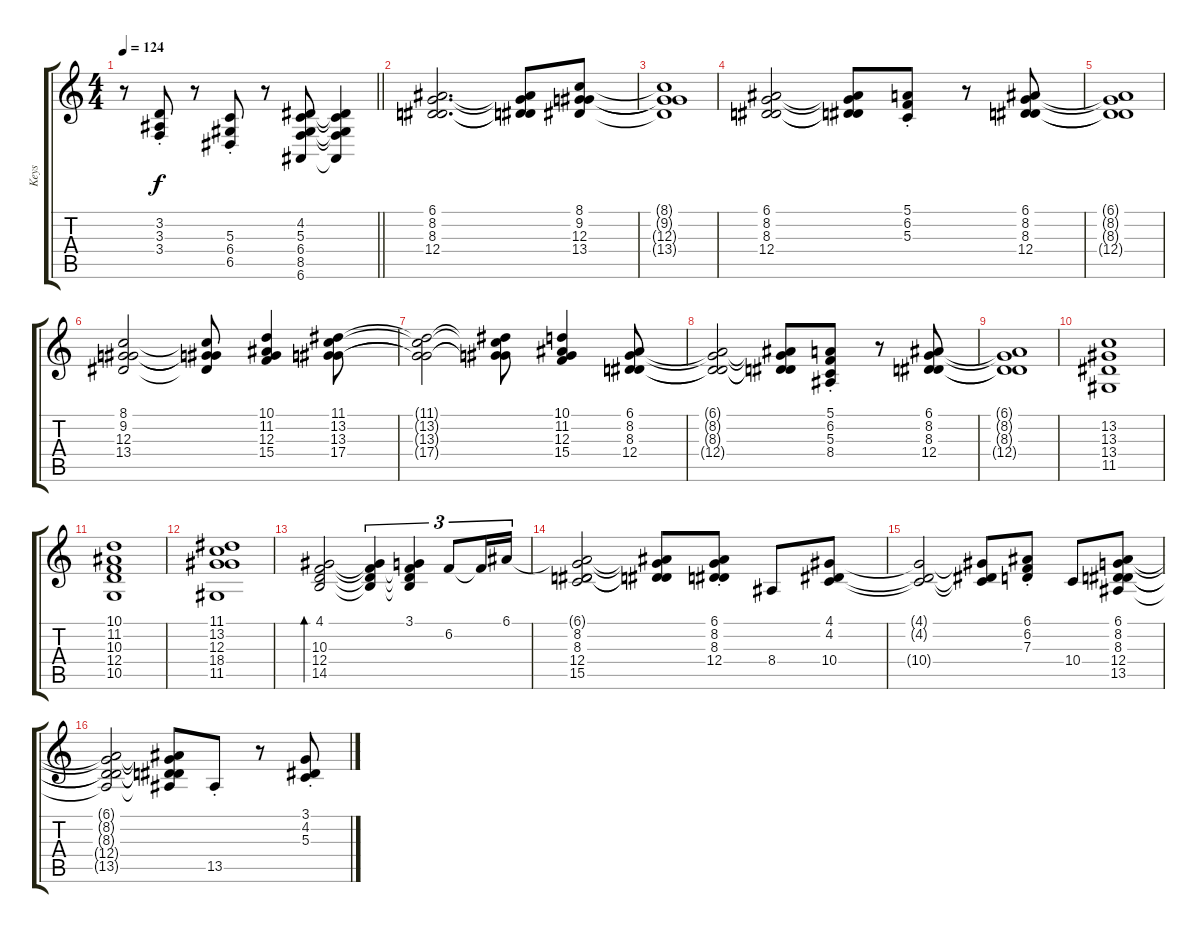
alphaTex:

\track ("Keys" "Keys") {instrument electricpiano1}
\staff {score tabs}
\tuning (E4 B3 G3 D3 A2 E2) {hide}
\ts (4 4)
\tempo 124
\clef g2
\barLineRight lightlight
\ks c
r.8{dy f} (3.2{st} 3.3{st} 3.4{st}).8 r.8 (5.3{st} 6.4{st} 6.5{st}).8 r.8 (4.2 5.3 6.4 8.5 6.6).8 (4.2{t} 5.3{t} 6.4{t} 8.5{t} 6.6{t}).4 |
(6.1 8.2 8.3 12.4).2{d} (6.1{t} 8.2{t} 8.3{t} 12.4{t}).8 (8.1 9.2 12.3 13.4).8 |
(8.1{t} 9.2{t} 12.3{t} 13.4{t}).1 |
(6.1 8.2 8.3 12.4).2 (6.1{t} 8.2{t} 8.3{t} 12.4{t}).8 (5.1{st} 6.2{st} 5.3{st}).8 r.8 (6.1 8.2 8.3 12.4).8 |
(6.1{t} 8.2{t} 8.3{t} 12.4{t}).1 |
(8.1 9.2 12.3 13.4).2 (8.1{t} 9.2{t} 12.3{t} 13.4{t}).8 (10.1 11.2 12.3 15.4).4 (11.1 13.2 13.3 17.4).8 |
(11.1{t} 13.2{t} 13.3{t} 17.4{t}).2 (11.1{t} 13.2{t} 13.3{t} 17.4{t}).8 (10.1 11.2 12.3 15.4).4 (6.1 8.2 8.3 12.4).8 |
(6.1{t} 8.2{t} 8.3{t} 12.4{t}).2 (6.1{t} 8.2{t} 8.3{t} 12.4{t}).8 (5.1{st} 6.2{st} 5.3{st} 8.4{st}).8 r.8 (6.1 8.2 8.3 12.4).8 |
(6.1{t} 8.2{t} 8.3{t} 12.4{t}).1 |
(13.2 13.3 13.4 11.5).1 |
(10.1 11.2 10.3 12.4 10.5).1 |
(11.1 13.2 12.3 18.4 11.5).1 |
(4.1 10.3 12.4 14.5).2{bd 120} (4.1{t} 10.3{t} 12.4{t} 14.5{t}).4{tu (3 2)} (3.1 10.3{t} 12.4{t} 14.5{t}).4{tu (3 2)} 6.2.8{tu (3 2)} 6.2{t}.16{tu (3 2)} 6.1.16{tu (3 2)} |
(6.1{t} 8.2 8.3 12.4 15.5).2 (6.1{t} 8.2{t} 8.3{t} 12.4{t}).8 (6.1{st} 8.2{st} 8.3{st} 12.4{st}).8 8.4.8 (4.1 4.2 10.4).8 |
(4.1{t} 4.2{t} 10.4{t}).2 (4.1{t} 4.2{t} 10.4{t}).8 (6.1{st} 6.2{st} 7.3{st}).8 10.4.8 (6.1 8.2 8.3 12.4 13.5).8 |
(6.1{t} 8.2{t} 8.3{t} 12.4{t} 13.5{t}).2 (6.1{t} 8.2{t} 8.3{t} 12.4{t} 13.5{t}).8 13.5{st}.8 r.8 (3.1{st} 4.2{st} 5.3{st}).8
